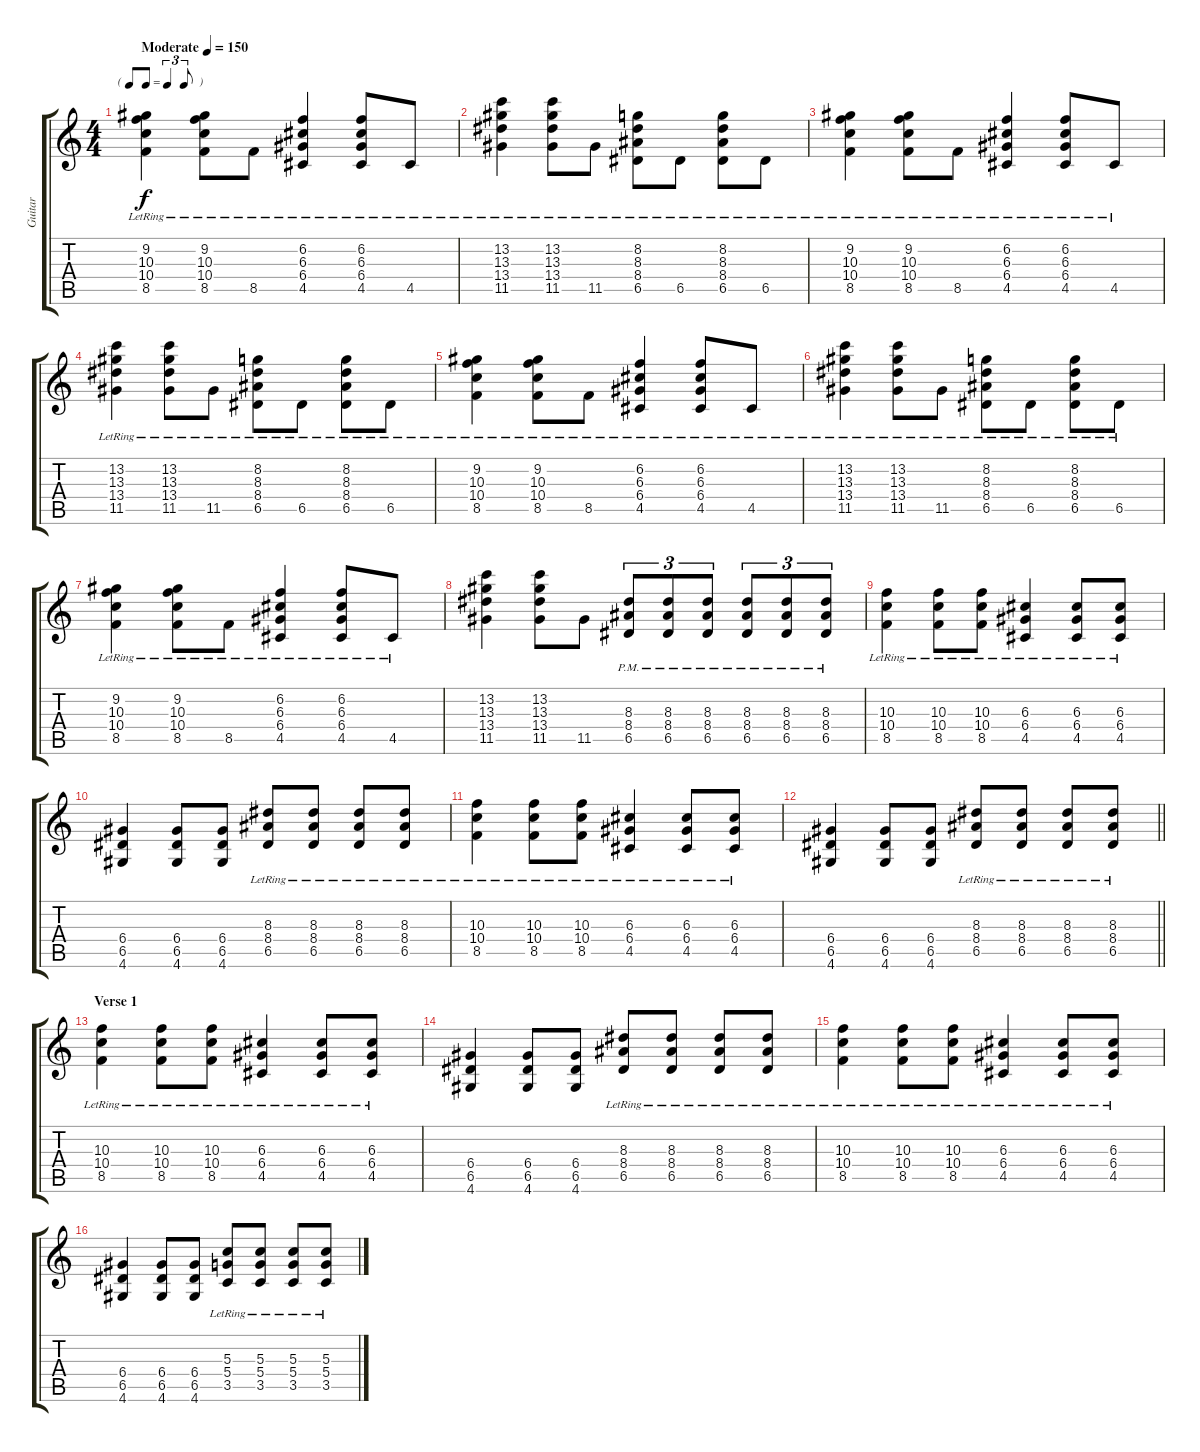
\track ("Guitar" "Guitar") {instrument overdrivenguitar}
\staff {score tabs}
\tuning (E4 B3 G3 D3 A2 E2) {hide}
\ts (4 4)
\tf triplet8th
\tempo (150 "Moderate")
\clef g2
\ks c
(9.2{lr} 10.3{lr} 10.4{lr} 8.5{lr}).4{dy f instrument overdrivenguitar} (9.2{lr} 10.3{lr} 10.4{lr} 8.5{lr}).8 8.5{lr}.8 (6.2{lr} 6.3{lr} 6.4{lr} 4.5{lr}).4 (6.2{lr} 6.3{lr} 6.4{lr} 4.5{lr}).8 4.5{lr}.8 |
(13.2{lr} 13.3{lr} 13.4{lr} 11.5{lr}).4 (13.2{lr} 13.3{lr} 13.4{lr} 11.5{lr}).8 11.5{lr}.8 (8.2{lr} 8.3{lr} 8.4{lr} 6.5{lr}).8 6.5{lr}.8 (8.2{lr} 8.3{lr} 8.4{lr} 6.5{lr}).8 6.5{lr}.8 |
(9.2{lr} 10.3{lr} 10.4{lr} 8.5{lr}).4 (9.2{lr} 10.3{lr} 10.4{lr} 8.5{lr}).8 8.5{lr}.8 (6.2{lr} 6.3{lr} 6.4{lr} 4.5{lr}).4 (6.2{lr} 6.3{lr} 6.4{lr} 4.5{lr}).8 4.5{lr}.8 |
(13.2{lr} 13.3{lr} 13.4{lr} 11.5{lr}).4 (13.2{lr} 13.3{lr} 13.4{lr} 11.5{lr}).8 11.5{lr}.8 (8.2{lr} 8.3{lr} 8.4{lr} 6.5{lr}).8 6.5{lr}.8 (8.2{lr} 8.3{lr} 8.4{lr} 6.5{lr}).8 6.5{lr}.8 |
(9.2{lr} 10.3{lr} 10.4{lr} 8.5{lr}).4 (9.2{lr} 10.3{lr} 10.4{lr} 8.5{lr}).8 8.5{lr}.8 (6.2{lr} 6.3{lr} 6.4{lr} 4.5{lr}).4 (6.2{lr} 6.3{lr} 6.4{lr} 4.5{lr}).8 4.5{lr}.8 |
(13.2{lr} 13.3{lr} 13.4{lr} 11.5{lr}).4 (13.2{lr} 13.3{lr} 13.4{lr} 11.5{lr}).8 11.5{lr}.8 (8.2{lr} 8.3{lr} 8.4{lr} 6.5{lr}).8 6.5{lr}.8 (8.2{lr} 8.3{lr} 8.4{lr} 6.5{lr}).8 6.5{lr}.8 |
(9.2{lr} 10.3{lr} 10.4{lr} 8.5{lr}).4 (9.2{lr} 10.3{lr} 10.4{lr} 8.5{lr}).8 8.5{lr}.8 (6.2{lr} 6.3{lr} 6.4{lr} 4.5{lr}).4 (6.2{lr} 6.3{lr} 6.4{lr} 4.5{lr}).8 4.5{lr}.8 |
(13.2 13.3 13.4 11.5).4{instrument distortionguitar} (13.2 13.3 13.4 11.5).8 11.5.8 (8.3{pm} 8.4{pm} 6.5{pm}).8{tu (3 2)} (8.3{pm} 8.4{pm} 6.5{pm}).8{tu (3 2)} (8.3{pm} 8.4{pm} 6.5{pm}).8{tu (3 2)} (8.3{pm} 8.4{pm} 6.5{pm}).8{tu (3 2)} (8.3{pm} 8.4{pm} 6.5{pm}).8{tu (3 2)} (8.3{pm} 8.4{pm} 6.5{pm}).8{tu (3 2)} |
(10.3{lr} 10.4{lr} 8.5{lr}).4 (10.3{lr} 10.4{lr} 8.5{lr}).8 (10.3 10.4 8.5{lr}).8 (6.3{lr} 6.4{lr} 4.5{lr}).4 (6.3{lr} 6.4{lr} 4.5{lr}).8 (6.3 6.4 4.5{lr}).8 |
(6.4 6.5 4.6).4 (6.4 6.5 4.6).8 (6.4 6.5 4.6).8 (8.3{lr} 8.4{lr} 6.5{lr}).8 (8.3 8.4 6.5{lr}).8 (8.3{lr} 8.4{lr} 6.5{lr}).8 (8.3 8.4 6.5{lr}).8 |
(10.3{lr} 10.4{lr} 8.5{lr}).4 (10.3{lr} 10.4{lr} 8.5{lr}).8 (10.3 10.4 8.5{lr}).8 (6.3{lr} 6.4{lr} 4.5{lr}).4 (6.3{lr} 6.4{lr} 4.5{lr}).8 (6.3 6.4 4.5{lr}).8 |
\barLineRight lightlight
(6.4 6.5 4.6).4 (6.4 6.5 4.6).8 (6.4 6.5 4.6).8 (8.3{lr} 8.4{lr} 6.5{lr}).8 (8.3 8.4 6.5{lr}).8 (8.3{lr} 8.4{lr} 6.5{lr}).8 (8.3 8.4 6.5{lr}).8 |
\section ("" "Verse 1")
(10.3{lr} 10.4{lr} 8.5{lr}).4 (10.3{lr} 10.4{lr} 8.5{lr}).8 (10.3 10.4 8.5{lr}).8 (6.3{lr} 6.4{lr} 4.5{lr}).4 (6.3{lr} 6.4{lr} 4.5{lr}).8 (6.3 6.4 4.5{lr}).8 |
(6.4 6.5 4.6).4 (6.4 6.5 4.6).8 (6.4 6.5 4.6).8 (8.3{lr} 8.4{lr} 6.5{lr}).8 (8.3 8.4 6.5{lr}).8 (8.3{lr} 8.4{lr} 6.5{lr}).8 (8.3 8.4 6.5{lr}).8 |
(10.3{lr} 10.4{lr} 8.5{lr}).4 (10.3{lr} 10.4{lr} 8.5{lr}).8 (10.3 10.4 8.5{lr}).8 (6.3{lr} 6.4{lr} 4.5{lr}).4 (6.3{lr} 6.4{lr} 4.5{lr}).8 (6.3 6.4 4.5{lr}).8 |
(6.4 6.5 4.6).4 (6.4 6.5 4.6).8 (6.4 6.5 4.6).8 (5.3{lr} 5.4{lr} 3.5{lr}).8 (5.3 5.4 3.5{lr}).8 (5.3{lr} 5.4{lr} 3.5{lr}).8 (5.3 5.4 3.5{lr}).8
